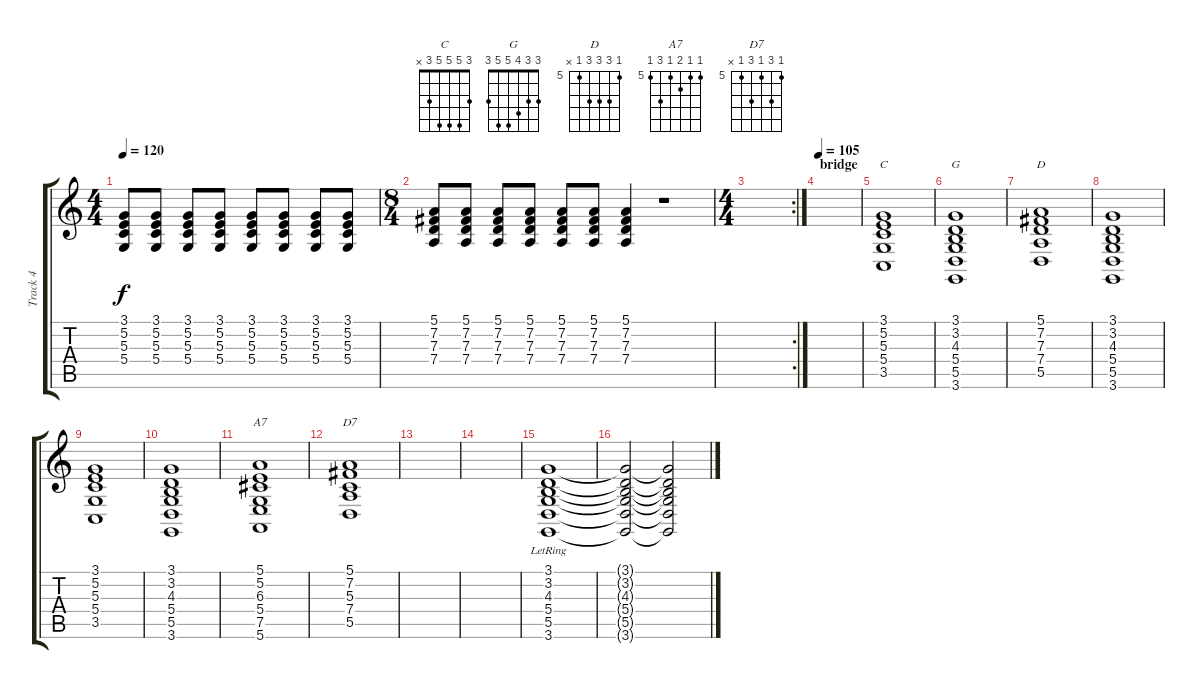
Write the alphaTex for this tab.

\track ("Track 4" "Track 4") {instrument acousticgrandpiano}
\staff {score tabs}
\tuning (E4 B3 G3 D3 A2 E2) {hide}
\chord ("C" 3 5 5 5 3 x)
\chord ("G" 3 3 4 5 5 3)
\chord ("D" 5 7 7 7 5 x) {firstfret 5}
\chord ("A7" 5 5 6 5 7 5) {firstfret 5}
\chord ("D7" 5 7 5 7 5 x) {firstfret 5}
\ts (4 4)
\tempo 120
\clef g2
\ks c
(3.1 5.2 5.3 5.4).8{dy f} (3.1 5.2 5.3 5.4).8 (3.1 5.2 5.3 5.4).8 (3.1 5.2 5.3 5.4).8 (3.1 5.2 5.3 5.4).8 (3.1 5.2 5.3 5.4).8 (3.1 5.2 5.3 5.4).8 (3.1 5.2 5.3 5.4).8 |
\ts (8 4)
(5.1 7.2 7.3 7.4).8 (5.1 7.2 7.3 7.4).8 (5.1 7.2 7.3 7.4).8 (5.1 7.2 7.3 7.4).8 (5.1 7.2 7.3 7.4).8 (5.1 7.2 7.3 7.4).8 (5.1 7.2 7.3 7.4).4 r.1 |
\rc 2
\ts (4 4)
|
\section ("" "bridge")
\tempo 105
|
(3.1 5.2 5.3 5.4 3.5).1{ch "C" volume 7} |
(3.1 3.2 4.3 5.4 5.5 3.6).1{ch "G"} |
(5.1 7.2 7.3 7.4 5.5).1{ch "D"} |
(3.1 3.2 4.3 5.4 5.5 3.6).1 |
(3.1 5.2 5.3 5.4 3.5).1 |
(3.1 3.2 4.3 5.4 5.5 3.6).1 |
(5.1 5.2 6.3 5.4 7.5 5.6).1{ch "A7"} |
(5.1 7.2 5.3 7.4 5.5).1{ch "D7"} |
|
|
(3.1 3.2 4.3{lr} 5.4{lr} 5.5 3.6).1 |
(3.1{t} 3.2{t} 4.3{t} 5.4{t} 5.5{t} 3.6{t}).2 (3.1{t} 3.2{t} 4.3{t} 5.4{t} 5.5{t} 3.6{t}).2
